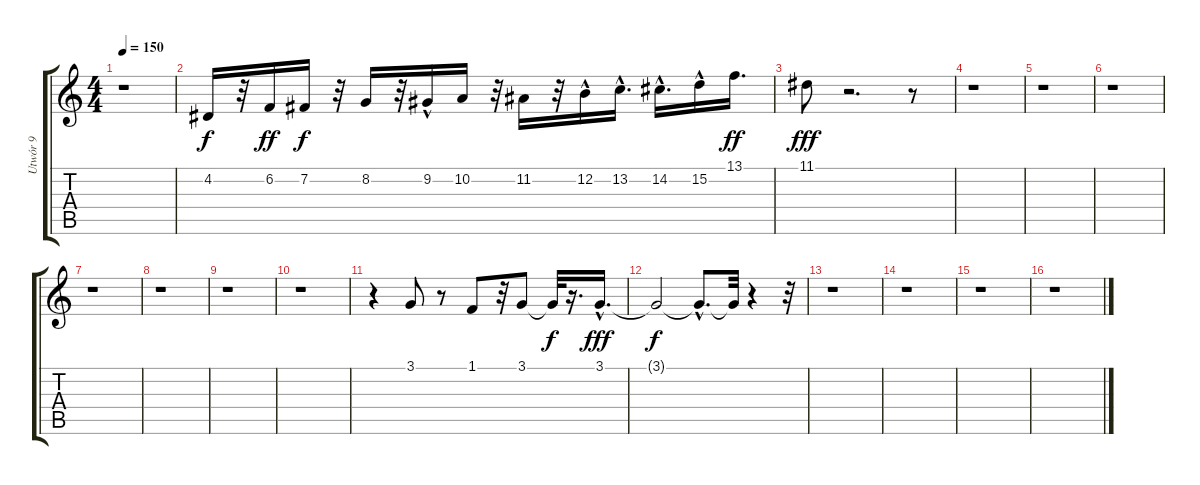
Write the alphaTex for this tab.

\track ("Utwór 9" "Utwór 9") {instrument brasssection}
\staff {score tabs}
\tuning (E4 B3 G3 D3 A2 E2) {hide}
\ts (4 4)
\tempo 150
\clef g2
\ks c
r.1{dy f} |
4.2.16 r.32 6.2.16{dy ff} 7.2.16{dy f} r.32 8.2.16 r.32 9.2{hac}.16 10.2.16 r.32 11.2.16 r.32 12.2{hac}.16 13.2{hac}.16{d} 14.2{hac}.16{d} 15.2{hac}.16 13.1.16{d dy ff} |
11.1.8{dy fff} r.2{d} r.8 |
r.1 |
r.1 |
r.1 |
r.1 |
r.1 |
r.1 |
r.1 |
r.4 3.1.8 r.8 1.1.8 r.32 3.1.8 3.1{t}.32{dy f} r.16{d} 3.1{hac}.16{d dy fff} |
3.1{t}.2{dy f} 3.1{hac t}.8{d} 3.1{t}.32 r.4 r.32 |
r.1 |
r.1 |
r.1 |
r.1
